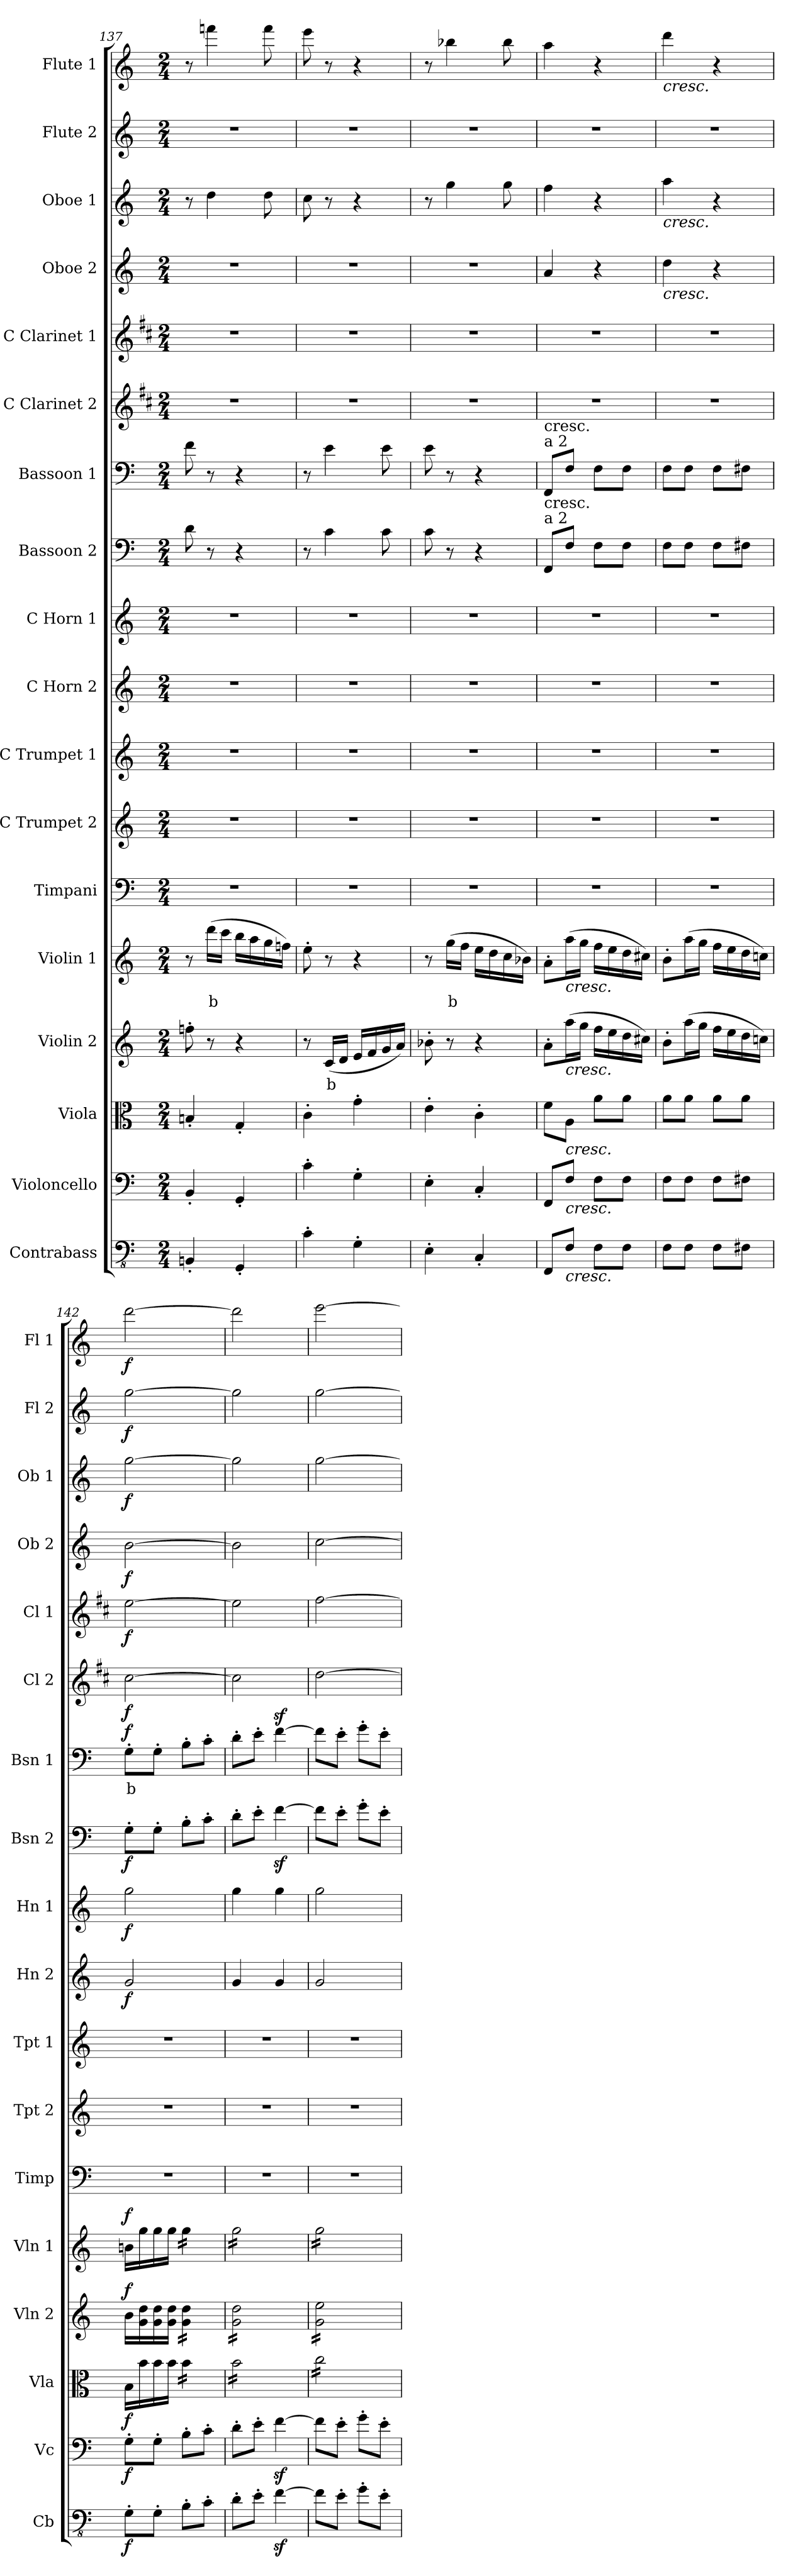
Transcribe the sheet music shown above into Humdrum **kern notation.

**kern	**dynam	**kern	**dynam	**kern	**dynam	**kern	**text	**dynam	**kern	**text	**dynam	**kern	**kern	**kern	**kern	**dynam	**kern	**dynam	**kern	**dynam	**kern	**text	**dynam	**kern	**dynam	**kern	**dynam	**kern	**dynam	**kern	**dynam	**kern	**dynam	**kern	**dynam
*part18	*part18	*part17	*part17	*part16	*part16	*part15	*part15	*part15	*part14	*part14	*part14	*part13	*part12	*part11	*part10	*part10	*part9	*part9	*part8	*part8	*part7	*part7	*part7	*part6	*part6	*part5	*part5	*part4	*part4	*part3	*part3	*part2	*part2	*part1	*part1
*staff18	*staff18	*staff17	*staff17	*staff16	*staff16	*staff15	*staff15	*staff15	*staff14	*staff14	*staff14	*staff13	*staff12	*staff11	*staff10	*staff10	*staff9	*staff9	*staff8	*staff8	*staff7	*staff7	*staff7	*staff6	*staff6	*staff5	*staff5	*staff4	*staff4	*staff3	*staff3	*staff2	*staff2	*staff1	*staff1
*I"Contrabass	*	*I"Violoncello	*	*I"Viola	*	*I"Violin 2	*	*	*I"Violin 1	*	*	*I"Timpani	*I"C Trumpet 2	*I"C Trumpet 1	*I"C Horn 2	*	*I"C Horn 1	*	*I"Bassoon 2	*	*I"Bassoon 1	*	*	*I"C Clarinet 2	*	*I"C Clarinet 1	*	*I"Oboe 2	*	*I"Oboe 1	*	*I"Flute 2	*	*I"Flute 1	*
*I'Cb	*	*I'Vc	*	*I'Vla	*	*I'Vln 2	*	*	*I'Vln 1	*	*	*I'Timp	*I'Tpt 2	*I'Tpt 1	*I'Hn 2	*	*I'Hn 1	*	*I'Bsn 2	*	*I'Bsn 1	*	*	*I'Cl 2	*	*I'Cl 1	*	*I'Ob 2	*	*I'Ob 1	*	*I'Fl 2	*	*I'Fl 1	*
*clefFv4	*	*clefF4	*	*clefC3	*	*clefG2	*	*	*clefG2	*	*	*clefF4	*clefG2	*clefG2	*clefG2	*	*clefG2	*	*clefF4	*	*clefF4	*	*	*clefG2	*	*clefG2	*	*clefG2	*	*clefG2	*	*clefG2	*	*clefG2	*
*	*	*	*	*	*	*	*	*	*	*	*	*	*	*	*ITrd7c12	*	*ITrd7c12	*	*	*	*	*	*	*ITrd1c2	*	*ITrd1c2	*	*	*	*	*	*	*	*	*
*k[]	*	*k[]	*	*k[]	*	*k[]	*	*	*k[]	*	*	*k[]	*k[]	*k[]	*k[]	*	*k[]	*	*k[]	*	*k[]	*	*	*k[]	*	*k[]	*	*k[]	*	*k[]	*	*k[]	*	*k[]	*
*M2/4	*	*M2/4	*	*M2/4	*	*M2/4	*	*	*M2/4	*	*	*M2/4	*M2/4	*M2/4	*M2/4	*	*M2/4	*	*M2/4	*	*M2/4	*	*	*M2/4	*	*M2/4	*	*M2/4	*	*M2/4	*	*M2/4	*	*M2/4	*
=137	=137	=137	=137	=137	=137	=137	=137	=137	=137	=137	=137	=137	=137	=137	=137	=137	=137	=137	=137	=137	=137	=137	=137	=137	=137	=137	=137	=137	=137	=137	=137	=137	=137	=137	=137
4BBBn'/	.	4BB'/	.	4Bn'/	.	8ffn'\	.	.	8r	.	.	2r	2r	2r	2r	.	2r	.	8d\	.	8f\	.	.	2r	.	2r	.	2r	.	8r	.	2r	.	8r	.
!	!	!	!	!	!	!	!	!	!	!LO:LY:b:color=#FF0000	!	!	!	!	!	!	!	!	!	!	!	!	!	!	!	!	!	!	!	!	!	!	!	!	!
.	.	.	.	.	.	8r	.	.	(16ddd\LL	b	.	.	.	.	.	.	.	.	8r	.	8r	.	.	.	.	.	.	.	.	4dd\	.	.	.	4fffn\	.
.	.	.	.	.	.	.	.	.	16ccc\JJ	.	.	.	.	.	.	.	.	.	.	.	.	.	.	.	.	.	.	.	.	.	.	.	.	.	.
4GGG'/	.	4GG'/	.	4G'/	.	4r	.	.	16bb\LL	.	.	.	.	.	.	.	.	.	4r	.	4r	.	.	.	.	.	.	.	.	.	.	.	.	.	.
.	.	.	.	.	.	.	.	.	16aa\	.	.	.	.	.	.	.	.	.	.	.	.	.	.	.	.	.	.	.	.	.	.	.	.	.	.
.	.	.	.	.	.	.	.	.	16gg\	.	.	.	.	.	.	.	.	.	.	.	.	.	.	.	.	.	.	.	.	8dd\	.	.	.	8fff\	.
.	.	.	.	.	.	.	.	.	16ffn\JJ)	.	.	.	.	.	.	.	.	.	.	.	.	.	.	.	.	.	.	.	.	.	.	.	.	.	.
=138	=138	=138	=138	=138	=138	=138	=138	=138	=138	=138	=138	=138	=138	=138	=138	=138	=138	=138	=138	=138	=138	=138	=138	=138	=138	=138	=138	=138	=138	=138	=138	=138	=138	=138	=138
4C'\	.	4c'\	.	4c'\	.	8r	.	.	8ee'\	.	.	2r	2r	2r	2r	.	2r	.	8r	.	8r	.	.	2r	.	2r	.	2r	.	8cc\	.	2r	.	8eee\	.
!	!	!	!	!	!	!	!LO:LY:b:color=#FF0000	!	!	!	!	!	!	!	!	!	!	!	!	!	!	!	!	!	!	!	!	!	!	!	!	!	!	!	!
.	.	.	.	.	.	(16c/LL	b	.	8r	.	.	.	.	.	.	.	.	.	4c\	.	4e\	.	.	.	.	.	.	.	.	8r	.	.	.	8r	.
.	.	.	.	.	.	16d/JJ	.	.	.	.	.	.	.	.	.	.	.	.	.	.	.	.	.	.	.	.	.	.	.	.	.	.	.	.	.
4GG'\	.	4G'\	.	4g'\	.	16e/LL	.	.	4r	.	.	.	.	.	.	.	.	.	.	.	.	.	.	.	.	.	.	.	.	4r	.	.	.	4r	.
.	.	.	.	.	.	16f/	.	.	.	.	.	.	.	.	.	.	.	.	.	.	.	.	.	.	.	.	.	.	.	.	.	.	.	.	.
.	.	.	.	.	.	16g/	.	.	.	.	.	.	.	.	.	.	.	.	8c\	.	8e\	.	.	.	.	.	.	.	.	.	.	.	.	.	.
.	.	.	.	.	.	16a/JJ)	.	.	.	.	.	.	.	.	.	.	.	.	.	.	.	.	.	.	.	.	.	.	.	.	.	.	.	.	.
=139	=139	=139	=139	=139	=139	=139	=139	=139	=139	=139	=139	=139	=139	=139	=139	=139	=139	=139	=139	=139	=139	=139	=139	=139	=139	=139	=139	=139	=139	=139	=139	=139	=139	=139	=139
4EE'\	.	4E'\	.	4e'\	.	8b-X'\	.	.	8r	.	.	2r	2r	2r	2r	.	2r	.	8c\	.	8e\	.	.	2r	.	2r	.	2r	.	8r	.	2r	.	8r	.
!	!	!	!	!	!	!	!	!	!	!LO:LY:b:color=#FF0000	!	!	!	!	!	!	!	!	!	!	!	!	!	!	!	!	!	!	!	!	!	!	!	!	!
.	.	.	.	.	.	8r	.	.	(16gg\LL	b	.	.	.	.	.	.	.	.	8r	.	8r	.	.	.	.	.	.	.	.	4gg\	.	.	.	4bb-X\	.
.	.	.	.	.	.	.	.	.	16ff\JJ	.	.	.	.	.	.	.	.	.	.	.	.	.	.	.	.	.	.	.	.	.	.	.	.	.	.
4CC'/	.	4C'/	.	4c'\	.	4r	.	.	16ee\LL	.	.	.	.	.	.	.	.	.	4r	.	4r	.	.	.	.	.	.	.	.	.	.	.	.	.	.
.	.	.	.	.	.	.	.	.	16dd\	.	.	.	.	.	.	.	.	.	.	.	.	.	.	.	.	.	.	.	.	.	.	.	.	.	.
.	.	.	.	.	.	.	.	.	16cc\	.	.	.	.	.	.	.	.	.	.	.	.	.	.	.	.	.	.	.	.	8gg\	.	.	.	8bb-\	.
.	.	.	.	.	.	.	.	.	16b-X\JJ)	.	.	.	.	.	.	.	.	.	.	.	.	.	.	.	.	.	.	.	.	.	.	.	.	.	.
=140	=140	=140	=140	=140	=140	=140	=140	=140	=140	=140	=140	=140	=140	=140	=140	=140	=140	=140	=140	=140	=140	=140	=140	=140	=140	=140	=140	=140	=140	=140	=140	=140	=140	=140	=140
!	!	!	!	!	!	!	!	!	!	!	!	!	!	!	!	!	!	!	!	!	!LO:TX:a:t=a 2	!	!	!	!	!	!	!	!	!	!	!	!	!	!
!	!	!	!	!	!	!	!	!	!	!	!	!	!	!	!	!	!	!	!	!	!LO:TX:a:t=cresc.	!	!	!	!	!	!	!	!	!	!	!	!	!	!
!	!	!	!	!	!	!	!	!	!	!	!	!	!	!	!	!	!	!	!LO:TX:a:t=a 2	!	!	!	!	!	!	!	!	!	!	!	!	!	!	!	!
!	!	!	!	!	!	!	!	!	!	!	!	!	!	!	!	!	!	!	!LO:TX:a:t=cresc.	!	!	!	!	!	!	!	!	!	!	!	!	!	!	!	!
8FFF/L	.	8FF/L	.	8f\L	.	8a'\L	.	.	8a'\L	.	.	2r	2r	2r	2r	.	2r	.	8FF/L	.	8FF/L	.	.	2r	.	2r	.	4a/	.	4ff\	.	2r	.	4aa\	.
!	!	!	!	!	!	!	!	!	!LO:TX:b:i:t=cresc.	!	!	!	!	!	!	!	!	!	!	!	!	!	!	!	!	!	!	!	!	!	!	!	!	!	!
!	!	!	!	!	!	!LO:TX:b:i:t=cresc.	!	!	!	!	!	!	!	!	!	!	!	!	!	!	!	!	!	!	!	!	!	!	!	!	!	!	!	!	!
!	!	!	!	!LO:TX:b:i:t=cresc.	!	!	!	!	!	!	!	!	!	!	!	!	!	!	!	!	!	!	!	!	!	!	!	!	!	!	!	!	!	!	!
!	!	!LO:TX:b:i:t=cresc.	!	!	!	!	!	!	!	!	!	!	!	!	!	!	!	!	!	!	!	!	!	!	!	!	!	!	!	!	!	!	!	!	!
!LO:TX:b:i:t=cresc.	!	!	!	!	!	!	!	!	!	!	!	!	!	!	!	!	!	!	!	!	!	!	!	!	!	!	!	!	!	!	!	!	!	!	!
8FF/J	.	8F/J	.	8A\J	.	(16aa\L	.	.	(16aa\L	.	.	.	.	.	.	.	.	.	8F/J	.	8F/J	.	.	.	.	.	.	.	.	.	.	.	.	.	.
.	.	.	.	.	.	16gg\JJ	.	.	16gg\JJ	.	.	.	.	.	.	.	.	.	.	.	.	.	.	.	.	.	.	.	.	.	.	.	.	.	.
8FF\L	.	8F\L	.	8a\L	.	16ff\LL	.	.	16ff\LL	.	.	.	.	.	.	.	.	.	8F\L	.	8F\L	.	.	.	.	.	.	4r	.	4r	.	.	.	4r	.
.	.	.	.	.	.	16ee\	.	.	16ee\	.	.	.	.	.	.	.	.	.	.	.	.	.	.	.	.	.	.	.	.	.	.	.	.	.	.
8FF\J	.	8F\J	.	8a\J	.	16dd\	.	.	16dd\	.	.	.	.	.	.	.	.	.	8F\J	.	8F\J	.	.	.	.	.	.	.	.	.	.	.	.	.	.
.	.	.	.	.	.	16cc#X\JJ)	.	.	16cc#X\JJ)	.	.	.	.	.	.	.	.	.	.	.	.	.	.	.	.	.	.	.	.	.	.	.	.	.	.
=141	=141	=141	=141	=141	=141	=141	=141	=141	=141	=141	=141	=141	=141	=141	=141	=141	=141	=141	=141	=141	=141	=141	=141	=141	=141	=141	=141	=141	=141	=141	=141	=141	=141	=141	=141
!	!	!	!	!	!	!	!	!	!	!	!	!	!	!	!	!	!	!	!	!	!	!	!	!	!	!	!	!	!	!	!	!	!	!LO:TX:b:i:t=cresc.	!
!	!	!	!	!	!	!	!	!	!	!	!	!	!	!	!	!	!	!	!	!	!	!	!	!	!	!	!	!	!	!LO:TX:b:i:t=cresc.	!	!	!	!	!
!	!	!	!	!	!	!	!	!	!	!	!	!	!	!	!	!	!	!	!	!	!	!	!	!	!	!	!	!LO:TX:b:i:t=cresc.	!	!	!	!	!	!	!
8FF\L	.	8F\L	.	8a\L	.	8b'\L	.	.	8b'\L	.	.	2r	2r	2r	2r	.	2r	.	8F\L	.	8F\L	.	.	2r	.	2r	.	4dd\	.	4aa\	.	2r	.	4ddd\	.
8FF\J	.	8F\J	.	8a\J	.	(16aa\L	.	.	(16aa\L	.	.	.	.	.	.	.	.	.	8F\J	.	8F\J	.	.	.	.	.	.	.	.	.	.	.	.	.	.
.	.	.	.	.	.	16gg\JJ	.	.	16gg\JJ	.	.	.	.	.	.	.	.	.	.	.	.	.	.	.	.	.	.	.	.	.	.	.	.	.	.
8FF\L	.	8F\L	.	8a\L	.	16ff\LL	.	.	16ff\LL	.	.	.	.	.	.	.	.	.	8F\L	.	8F\L	.	.	.	.	.	.	4r	.	4r	.	.	.	4r	.
.	.	.	.	.	.	16ee\	.	.	16ee\	.	.	.	.	.	.	.	.	.	.	.	.	.	.	.	.	.	.	.	.	.	.	.	.	.	.
8FF#X\J	.	8F#X\J	.	8a\J	.	16dd\	.	.	16dd\	.	.	.	.	.	.	.	.	.	8F#X\J	.	8F#X\J	.	.	.	.	.	.	.	.	.	.	.	.	.	.
.	.	.	.	.	.	16ccn\JJ)	.	.	16ccn\JJ)	.	.	.	.	.	.	.	.	.	.	.	.	.	.	.	.	.	.	.	.	.	.	.	.	.	.
=142	=142	=142	=142	=142	=142	=142	=142	=142	=142	=142	=142	=142	=142	=142	=142	=142	=142	=142	=142	=142	=142	=142	=142	=142	=142	=142	=142	=142	=142	=142	=142	=142	=142	=142	=142
!	!LO:DY:b	!	!LO:DY:b	!	!LO:DY:b	!	!	!LO:DY:b	!	!	!LO:DY:b	!	!	!	!	!LO:DY:b	!	!LO:DY:b	!	!LO:DY:b	!	!LO:LY:b:color=#FF0000	!LO:DY:b	!	!LO:DY:b	!	!LO:DY:b	!	!LO:DY:b	!	!LO:DY:b	!	!LO:DY:b	!	!LO:DY:b
8GG'\L	f	8G'\L	f	16B\LL	f	16b\LL	.	f	16bn\LL	.	f	2r	2r	2r	2G/	f	2g\	f	8G'\L	f	8G'\L	b	f	[2b\	f	[2dd\	f	[2b\	f	[2gg\	f	[2gg\	f	[2ddd\	f
.	.	.	.	16b\	.	16g\ 16dd\	.	.	16gg\	.	.	.	.	.	.	.	.	.	.	.	.	.	.	.	.	.	.	.	.	.	.	.	.	.	.
8GG'\J	.	8G'\J	.	16b\	.	16g\ 16dd\	.	.	16gg\	.	.	.	.	.	.	.	.	.	8G'\J	.	8G'\J	.	.	.	.	.	.	.	.	.	.	.	.	.	.
.	.	.	.	16b\JJ	.	16g\ 16dd\JJ	.	.	16gg\JJ	.	.	.	.	.	.	.	.	.	.	.	.	.	.	.	.	.	.	.	.	.	.	.	.	.	.
*	*	*	*	*tremolo	*	*	*	*	*	*	*	*	*	*	*	*	*	*	*	*	*	*	*	*	*	*	*	*	*	*	*	*	*	*	*
*	*	*	*	*	*	*tremolo	*	*	*	*	*	*	*	*	*	*	*	*	*	*	*	*	*	*	*	*	*	*	*	*	*	*	*	*	*
*	*	*	*	*	*	*	*	*	*tremolo	*	*	*	*	*	*	*	*	*	*	*	*	*	*	*	*	*	*	*	*	*	*	*	*	*	*
8BB'\L	.	8B'\L	.	16b\LL	.	16g\ 16dd\LL	.	.	16gg\LL	.	.	.	.	.	.	.	.	.	8B'\L	.	8B'\L	.	.	.	.	.	.	.	.	.	.	.	.	.	.
.	.	.	.	16b\	.	16g\ 16dd\	.	.	16gg\	.	.	.	.	.	.	.	.	.	.	.	.	.	.	.	.	.	.	.	.	.	.	.	.	.	.
8C'\J	.	8c'\J	.	16b\	.	16g\ 16dd\	.	.	16gg\	.	.	.	.	.	.	.	.	.	8c'\J	.	8c'\J	.	.	.	.	.	.	.	.	.	.	.	.	.	.
.	.	.	.	16b\JJ	.	16g\ 16dd\JJ	.	.	16gg\JJ	.	.	.	.	.	.	.	.	.	.	.	.	.	.	.	.	.	.	.	.	.	.	.	.	.	.
=143	=143	=143	=143	=143	=143	=143	=143	=143	=143	=143	=143	=143	=143	=143	=143	=143	=143	=143	=143	=143	=143	=143	=143	=143	=143	=143	=143	=143	=143	=143	=143	=143	=143	=143	=143
8D'\L	.	8d'\L	.	16b\LL	.	16g\ 16dd\LL	.	.	16gg\LL	.	.	2r	2r	2r	4G/	.	4g\	.	8d'\L	.	8d'\L	.	.	2b\]	.	2dd\]	.	2b\]	.	2gg\]	.	2gg\]	.	2ddd\]	.
.	.	.	.	16b\	.	16g\ 16dd\	.	.	16gg\	.	.	.	.	.	.	.	.	.	.	.	.	.	.	.	.	.	.	.	.	.	.	.	.	.	.
8E'\J	.	8e'\J	.	16b\	.	16g\ 16dd\	.	.	16gg\	.	.	.	.	.	.	.	.	.	8e'\J	.	8e'\J	.	.	.	.	.	.	.	.	.	.	.	.	.	.
.	.	.	.	16b\	.	16g\ 16dd\	.	.	16gg\	.	.	.	.	.	.	.	.	.	.	.	.	.	.	.	.	.	.	.	.	.	.	.	.	.	.
[4Fz<\	.	[4fz<\	.	16b\	.	16g\ 16dd\	.	.	16gg\	.	.	.	.	.	4G/	.	4g\	.	[4fz<\	.	[4fz<\	.	.	.	.	.	.	.	.	.	.	.	.	.	.
.	.	.	.	16b\	.	16g\ 16dd\	.	.	16gg\	.	.	.	.	.	.	.	.	.	.	.	.	.	.	.	.	.	.	.	.	.	.	.	.	.	.
.	.	.	.	16b\	.	16g\ 16dd\	.	.	16gg\	.	.	.	.	.	.	.	.	.	.	.	.	.	.	.	.	.	.	.	.	.	.	.	.	.	.
.	.	.	.	16b\JJ	.	16g\ 16dd\JJ	.	.	16gg\JJ	.	.	.	.	.	.	.	.	.	.	.	.	.	.	.	.	.	.	.	.	.	.	.	.	.	.
=144	=144	=144	=144	=144	=144	=144	=144	=144	=144	=144	=144	=144	=144	=144	=144	=144	=144	=144	=144	=144	=144	=144	=144	=144	=144	=144	=144	=144	=144	=144	=144	=144	=144	=144	=144
8F\L]	.	8f\L]	.	16cc\LL	.	16g\ 16ee\LL	.	.	16gg\LL	.	.	2r	2r	2r	2G/	.	2g\	.	8f\L]	.	8f\L]	.	.	[2cc\	.	[2ee\	.	[2cc\	.	[2gg\	.	[2gg\	.	[2eee\	.
.	.	.	.	16cc\	.	16g\ 16ee\	.	.	16gg\	.	.	.	.	.	.	.	.	.	.	.	.	.	.	.	.	.	.	.	.	.	.	.	.	.	.
8E'\J	.	8e'\J	.	16cc\	.	16g\ 16ee\	.	.	16gg\	.	.	.	.	.	.	.	.	.	8e'\J	.	8e'\J	.	.	.	.	.	.	.	.	.	.	.	.	.	.
.	.	.	.	16cc\	.	16g\ 16ee\	.	.	16gg\	.	.	.	.	.	.	.	.	.	.	.	.	.	.	.	.	.	.	.	.	.	.	.	.	.	.
8G'\L	.	8g'\L	.	16cc\	.	16g\ 16ee\	.	.	16gg\	.	.	.	.	.	.	.	.	.	8g'\L	.	8g'\L	.	.	.	.	.	.	.	.	.	.	.	.	.	.
.	.	.	.	16cc\	.	16g\ 16ee\	.	.	16gg\	.	.	.	.	.	.	.	.	.	.	.	.	.	.	.	.	.	.	.	.	.	.	.	.	.	.
8E'\J	.	8e'\J	.	16cc\	.	16g\ 16ee\	.	.	16gg\	.	.	.	.	.	.	.	.	.	8e'\J	.	8e'\J	.	.	.	.	.	.	.	.	.	.	.	.	.	.
.	.	.	.	16cc\JJ	.	16g\ 16ee\JJ	.	.	16gg\JJ	.	.	.	.	.	.	.	.	.	.	.	.	.	.	.	.	.	.	.	.	.	.	.	.	.	.
*	*	*	*	*	*	*	*	*	*Xtremolo	*	*	*	*	*	*	*	*	*	*	*	*	*	*	*	*	*	*	*	*	*	*	*	*	*	*
*	*	*	*	*	*	*Xtremolo	*	*	*	*	*	*	*	*	*	*	*	*	*	*	*	*	*	*	*	*	*	*	*	*	*	*	*	*	*
*	*	*	*	*Xtremolo	*	*	*	*	*	*	*	*	*	*	*	*	*	*	*	*	*	*	*	*	*	*	*	*	*	*	*	*	*	*	*
=	=	=	=	=	=	=	=	=	=	=	=	=	=	=	=	=	=	=	=	=	=	=	=	=	=	=	=	=	=	=	=	=	=	=	=
*-	*-	*-	*-	*-	*-	*-	*-	*-	*-	*-	*-	*-	*-	*-	*-	*-	*-	*-	*-	*-	*-	*-	*-	*-	*-	*-	*-	*-	*-	*-	*-	*-	*-	*-	*-
